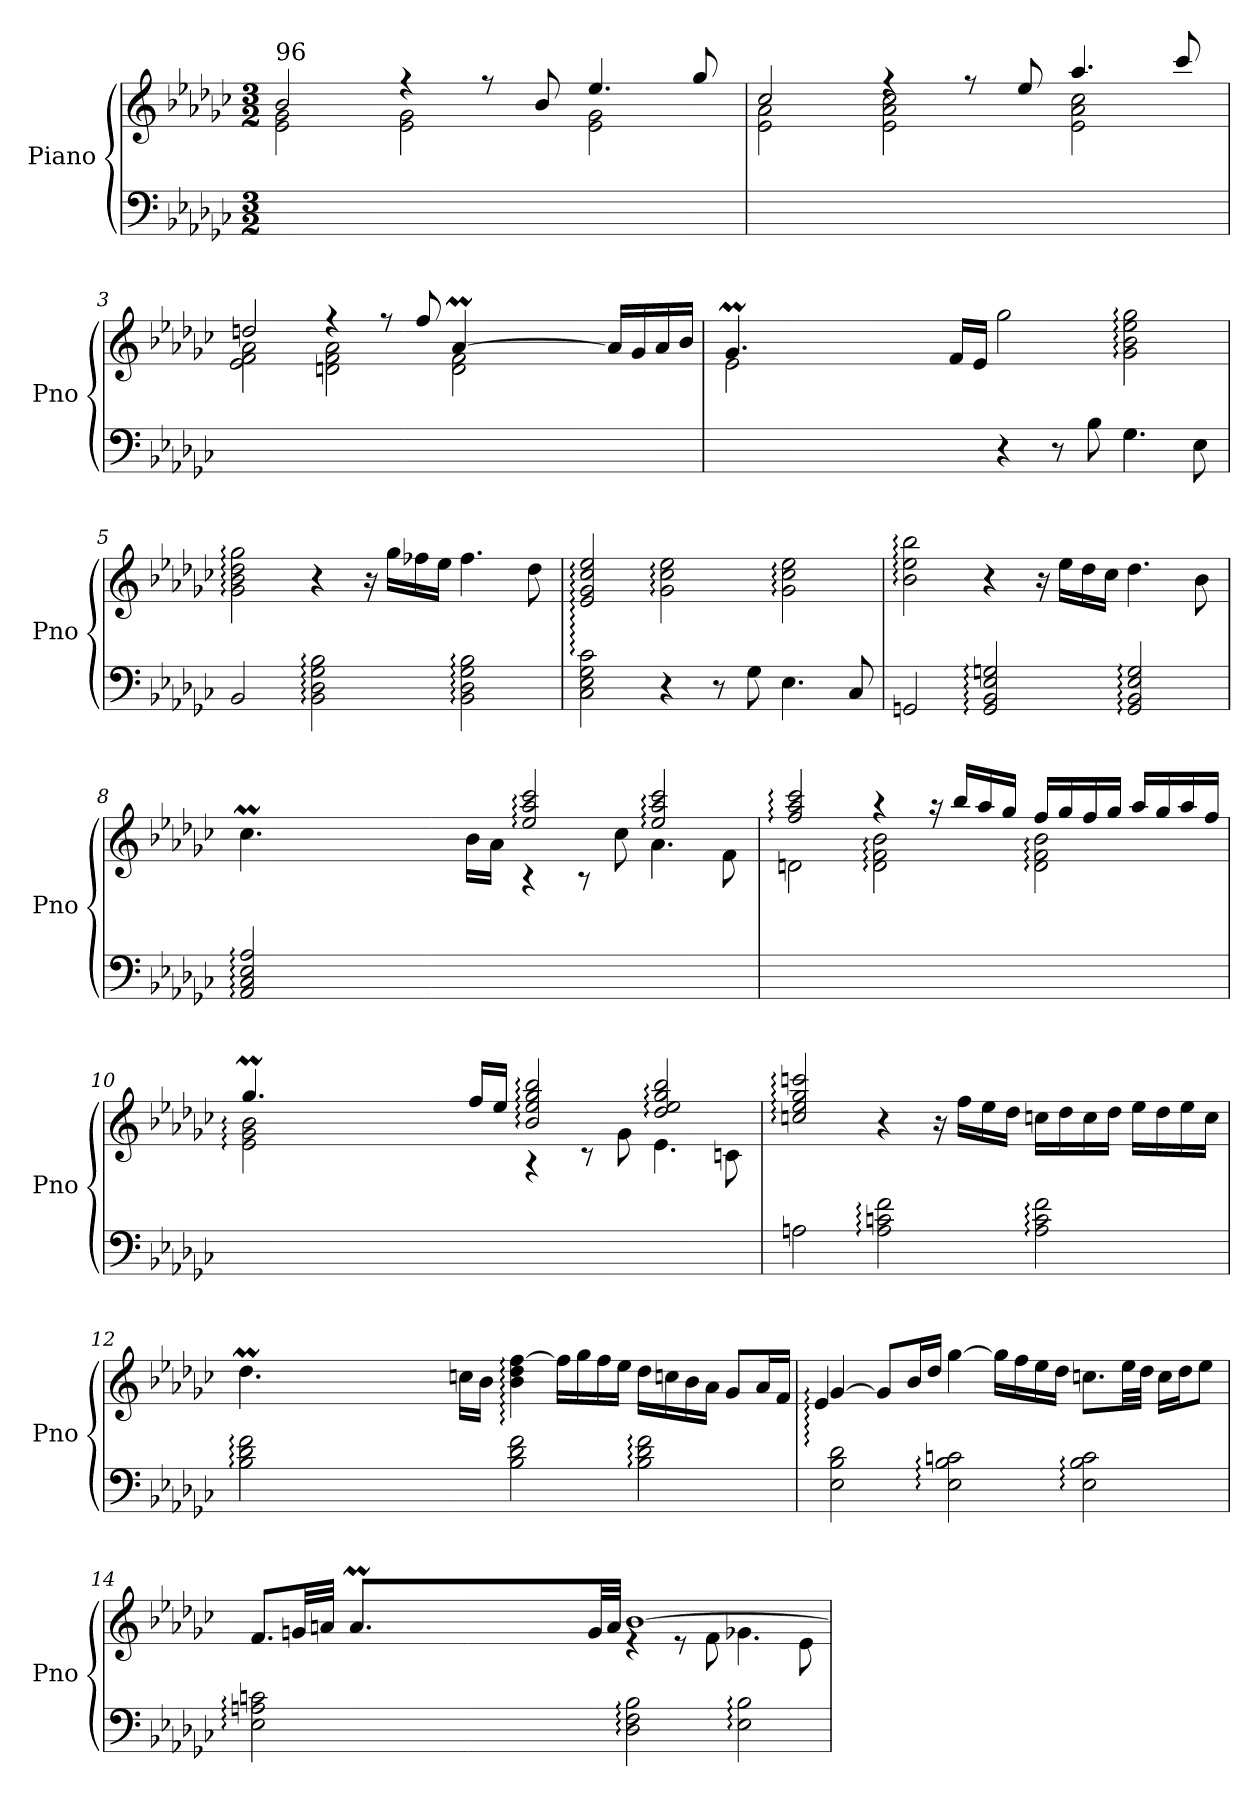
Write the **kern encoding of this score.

**kern	**kern
*part1	*part1
*staff2	*staff1
*I"Piano	*
*I'Pno	*
*clefF4	*clefG2
*k[b-e-a-d-g-c-]	*k[b-e-a-d-g-c-]
*G-:	*G-:
*M3/2	*M3/2
=1	=1
*	*^
!	!LO:TX:a:t=96	!
1.ryy	2b-/	2e-\ 2g-\
.	4rff	2e-\ 2g-\
.	8rff	.
.	8b-/	.
.	4.ee-/	2e-\ 2g-\
.	8gg-/	.
=2	=2	=2
1.ryy	2cc-/	2e-\ 2a-\
.	4rff	2e-\ 2a-\ 2cc-\
.	8rff	.
.	8ee-/	.
.	4.aa-/	2e-\ 2a-\ 2cc-\
.	8ccc-/	.
=3	=3	=3
*	*	*^
1.ryy	2ddn/	1ryy	2e-\ 2f\ 2a-\
.	4rff	.	2dn\ 2f\ 2a-\
.	8rff	.	.
.	8ff/	.	.
.	[4a-M/	32b-yy	2d\ 2f\
.	.	32a-yy	.
.	.	32b-yy	.
.	.	32a-yy	.
.	.	32b-yy	.
.	.	32a-yy	.
.	.	32b-yy	.
.	.	32a-yy	.
.	16a-/LL]	16a-yy	.
.	16g-/	8.ryy	.
.	16a-/	.	.
.	16b-/JJ	.	.
=4	=4	=4	=4
2ryy	4.g-M/	32a-yy	2e-\
.	.	32g-yy	.
.	.	32a-yy	.
.	.	32g-yy	.
.	.	32a-yy	.
.	.	32g-yy	.
.	.	32a-yy	.
.	.	32g-yy	.
.	.	32a-yy	.
.	.	[32g-yy	.
.	.	16g-yy]	.
.	16f/LL	1ryy	.
.	16e-/JJ	.	.
4r	2gg-\	.	1ryy
8r	.	.	.
8B-\	.	.	.
4.G-\	2g-\: 2b-\: 2ee-\: 2gg-\:	.	.
8E-\	.	8ryy	.
*	*v	*v	*v
!!LO:LB:g=z
=5	=5
2BB-/	2g-\: 2b-\: 2dd-\: 2gg-\:
2BB-\: 2D-\: 2G-\: 2B-\:	4r
.	16r
.	16gg-\LL
.	16ff-X\
.	16ee-\JJ
2BB-\: 2D-\: 2G-\: 2B-\:	4.ff-\
.	8dd-\
=6	=6
*	*^
2C-\ 2E-\ 2G-\ 2c-\	2e-/ 2g-/ 2cc-/ 2ee-/	2C-yy: 2E-yy: 2G-yy: 2c-yy: 2e-yy: 2g-yy: 2cc-yy: 2ee-yy:
4r	2g-\: 2cc-\: 2ee-\:	1ryy
8r	.	.
8G-\	.	.
4.E-\	2g-\: 2cc-\: 2ee-\:	.
8C-/	.	.
*	*v	*v
=7	=7
2GGn/	2b-\: 2ee-\: 2bb-\:
2GG/: 2BB-/: 2E-/: 2Gn/:	4r
.	16r
.	16ee-\LL
.	16dd-\
.	16cc-\JJ
2GG/: 2BB-/: 2E-/: 2G/:	4.dd-\
.	8b-\
=8	=8
*	*^
*	*	*^
2AA-/: 2C-/: 2E-/: 2A-/:	4.cc-M\	32dd-yy	2..ryy
.	.	32cc-yy	.
.	.	32dd-yy	.
.	.	32cc-yy	.
.	.	32dd-yy	.
.	.	32cc-yy	.
.	.	32dd-yy	.
.	.	32cc-yy	.
.	.	32dd-yy	.
.	.	[32cc-yy	.
.	.	16cc-yy]	.
.	16b-\LL	1ryy	.
.	16a-\JJ	.	.
4raa	2ee-/: 2aa-/: 2ccc-/:	.	.
8raa	.	.	.
2ryy	.	.	8cc-\
.	2ee-/: 2aa-/: 2ccc-/:	.	4.a-\
8ryy	.	8ryy	8f\
*	*	*v	*v
!!LO:LB:g=z
=9	=9	=9
1.ryy	2ff/: 2aa-/: 2ccc-/:	2dn\
.	4raa	2d\: 2f\: 2b-\:
.	16raa	.
.	16bb-/LL	.
.	16aa-/	.
.	16gg-/JJ	.
.	16ff/LL	2d\: 2f\: 2b-\:
.	16gg-/	.
.	16ff/	.
.	16gg-/JJ	.
.	16aa-/LL	.
.	16gg-/	.
.	16aa-/	.
.	16ff/JJ	.
=10	=10	=10
*	*	*^
2ryy	4.gg-M/	32aa-yy	2e-\: 2g-\: 2b-\:
.	.	32gg-yy	.
.	.	32aa-yy	.
.	.	32gg-yy	.
.	.	32aa-yy	.
.	.	32gg-yy	.
.	.	32aa-yy	.
.	.	32gg-yy	.
.	.	32aa-yy	.
.	.	[32gg-yy	.
.	.	16gg-yy]	.
.	16ff/LL	1ryy	.
.	16ee-/JJ	.	.
4rff	2b-/: 2ee-/: 2gg-/: 2bb-/:	.	4.ryy
8raa	.	.	.
2ryy	.	.	8g-\
.	2dd-/: 2ee-/: 2gg-/: 2bb-/:	.	4.e-\
8ryy	.	8ryy	8cn\
*	*v	*v	*v
=11	=11
2An\	2ccn/: 2ee-/: 2gg-/: 2cccn/:
2A\: 2cn\: 2f\:	4r
.	16r
.	16ff\LL
.	16ee-\
.	16dd-\JJ
2A\: 2c\: 2f\:	16ccn\LL
.	16dd-\
.	16cc\
.	16dd-\JJ
.	16ee-\LL
.	16dd-\
.	16ee-\
.	16cc\JJ
!!LO:LB:g=z
=12	=12
*	*^
2B-\: 2d-\: 2f\:	4.dd-M\	32ee-yy
.	.	32dd-yy
.	.	32ee-yy
.	.	32dd-yy
.	.	32ee-yy
.	.	32dd-yy
.	.	32ee-yy
.	.	32dd-yy
.	.	32ee-yy
.	.	[32dd-yy
.	.	16dd-yy]
.	16ccn\LL	8ryy
.	16b-\JJ	.
2B-\ 2d-\ 2f\	4b-\ 4dd-\ [4ff\	2B-yy: 2d-yy: 2fyy: 2b-yy: 2dd-yy: 2ffyy:
.	16ff\LL]	.
.	16gg-\	.
.	16ff\	.
.	16ee-\JJ	.
2B-\: 2d-\: 2f\:	16dd-\LL	2ryy
.	16ccn\	.
.	16b-\	.
.	16a-\JJ	.
.	8g-/L	.
.	16a-/L	.
.	16f/JJ	.
=13	=13	=13
*	*	*^
2E-\ 2B-\ 2d-\	[4g-/	2E-yy: 2B-yy: 2d-yy: 2e-yy: 2g-yy:	4e-/
.	8g-/L]	.	1ryy
.	16b-/L	.	.
.	16dd-/JJ	.	.
2E-\: 2B-\: 2cn\:	[4gg-\	1ryy	.
.	16gg-\LL]	.	.
.	16ff\	.	.
.	16ee-\	.	.
.	16dd-\JJ	.	.
2E-\: 2B-\: 2c\:	8.ccn\L	.	.
.	32ee-\LL	.	.
.	32dd-\JJJ	.	.
.	16cc\LL	.	4ryy
.	16dd-\J	.	.
.	8ee-\J	.	.
*	*	*v	*v
!!LO:LB:g=z
=14	=14	=14
2E-\: 2An\: 2cn\:	8.f/L	4ryy
.	32gn/LL	.
.	32an/JJJ	.
.	8.am/L	64b-yy
.	.	64ayy
.	.	64b-yy
.	.	64ayy
.	.	64b-yy
.	.	64ayy
.	.	64b-yy
.	.	64ayy
.	.	64b-yy
.	.	64ayy
.	.	64b-yy
.	.	64ayy
.	32g/LL	16ryy
.	32a/JJJ	.
2D-\: 2F\: 2B-\:	[1b-	4re
.	.	8re
.	.	8f\
2E-\: 2B-\:	.	4.g-X\
.	.	8e-\
*	*v	*v
=	=
*-	*-
